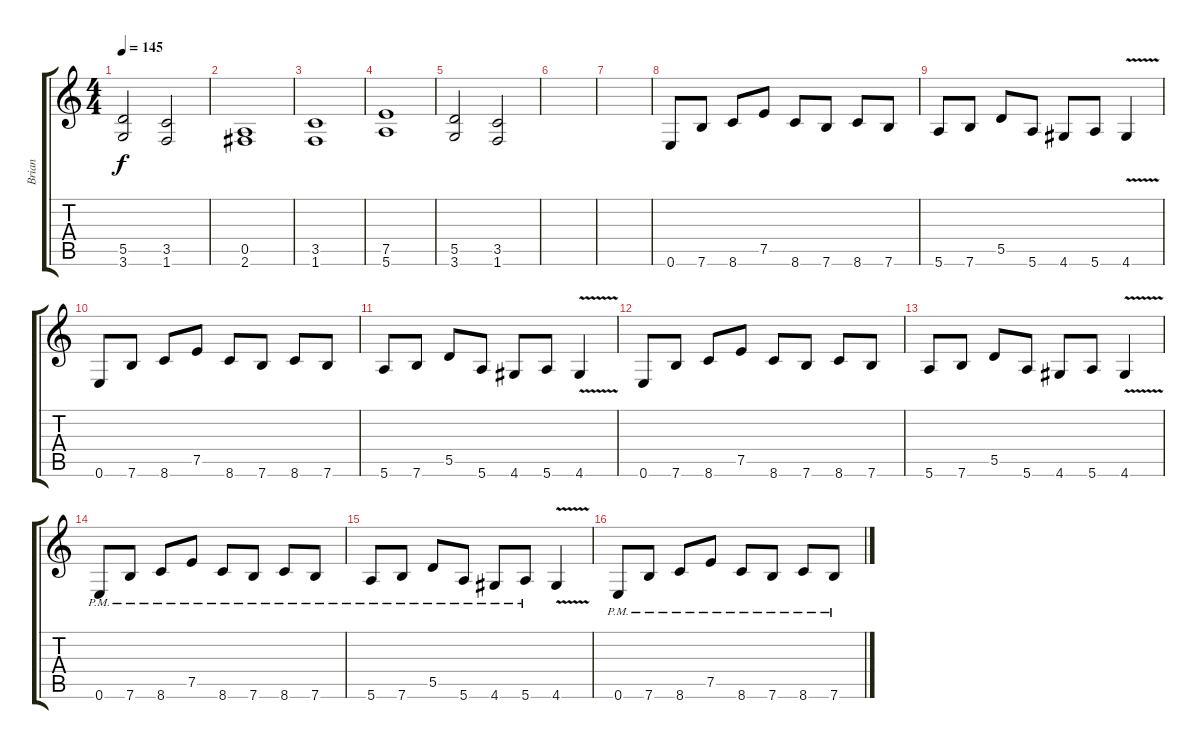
\track ("Brian" "Brian") {instrument electricbasspick}
\staff {score tabs}
\tuning (E4 B3 G3 D3 A2 E2) {hide}
\ts (4 4)
\tempo 145
\clef g2
\ks c
(5.5 3.6).2{dy f} (3.5 1.6).2 |
(0.5 2.6).1 |
(3.5 1.6).1 |
(7.5 5.6).1 |
(5.5 3.6).2 (3.5 1.6).2 |
|
|
0.6.8 7.6.8 8.6.8 7.5.8 8.6.8 7.6.8 8.6.8 7.6.8 |
5.6.8 7.6.8 5.5.8 5.6.8 4.6.8 5.6.8 4.6{v}.4 |
0.6.8 7.6.8 8.6.8 7.5.8 8.6.8 7.6.8 8.6.8 7.6.8 |
5.6.8 7.6.8 5.5.8 5.6.8 4.6.8 5.6.8 4.6{v}.4 |
0.6.8 7.6.8 8.6.8 7.5.8 8.6.8 7.6.8 8.6.8 7.6.8 |
5.6.8 7.6.8 5.5.8 5.6.8 4.6.8 5.6.8 4.6{v}.4 |
0.6{pm}.8 7.6{pm}.8 8.6{pm}.8 7.5{pm}.8 8.6{pm}.8 7.6{pm}.8 8.6{pm}.8 7.6{pm}.8 |
5.6{pm}.8 7.6{pm}.8 5.5{pm}.8 5.6{pm}.8 4.6{pm}.8 5.6{pm}.8 4.6{v}.4 |
0.6{pm}.8 7.6{pm}.8 8.6{pm}.8 7.5{pm}.8 8.6{pm}.8 7.6{pm}.8 8.6{pm}.8 7.6{pm}.8
